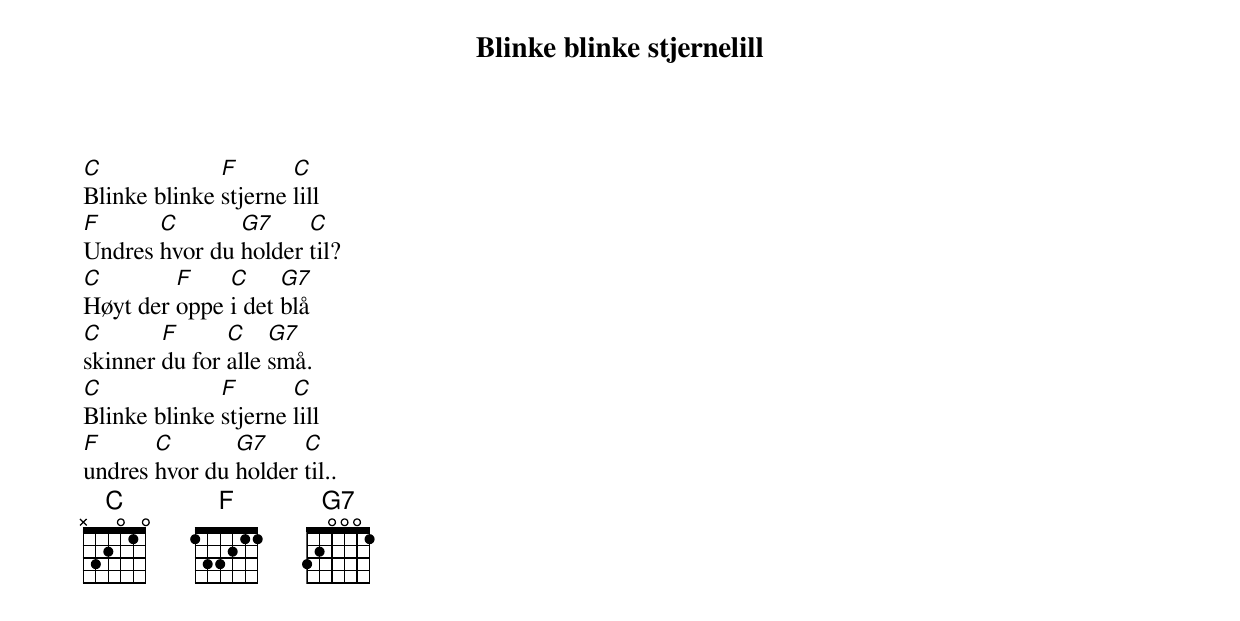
{title: Blinke blinke stjernelill}
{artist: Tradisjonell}
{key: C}
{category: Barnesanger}

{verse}
[C]Blinke blinke [F]stjerne [C]lill
[F]Undres [C]hvor du [G7]holder [C]til?
[C]Høyt der [F]oppe [C]i det [G7]blå
[C]skinner [F]du for [C]alle [G7]små.
[C]Blinke blinke [F]stjerne [C]lill
[F]undres [C]hvor du [G7]holder [C]til..
